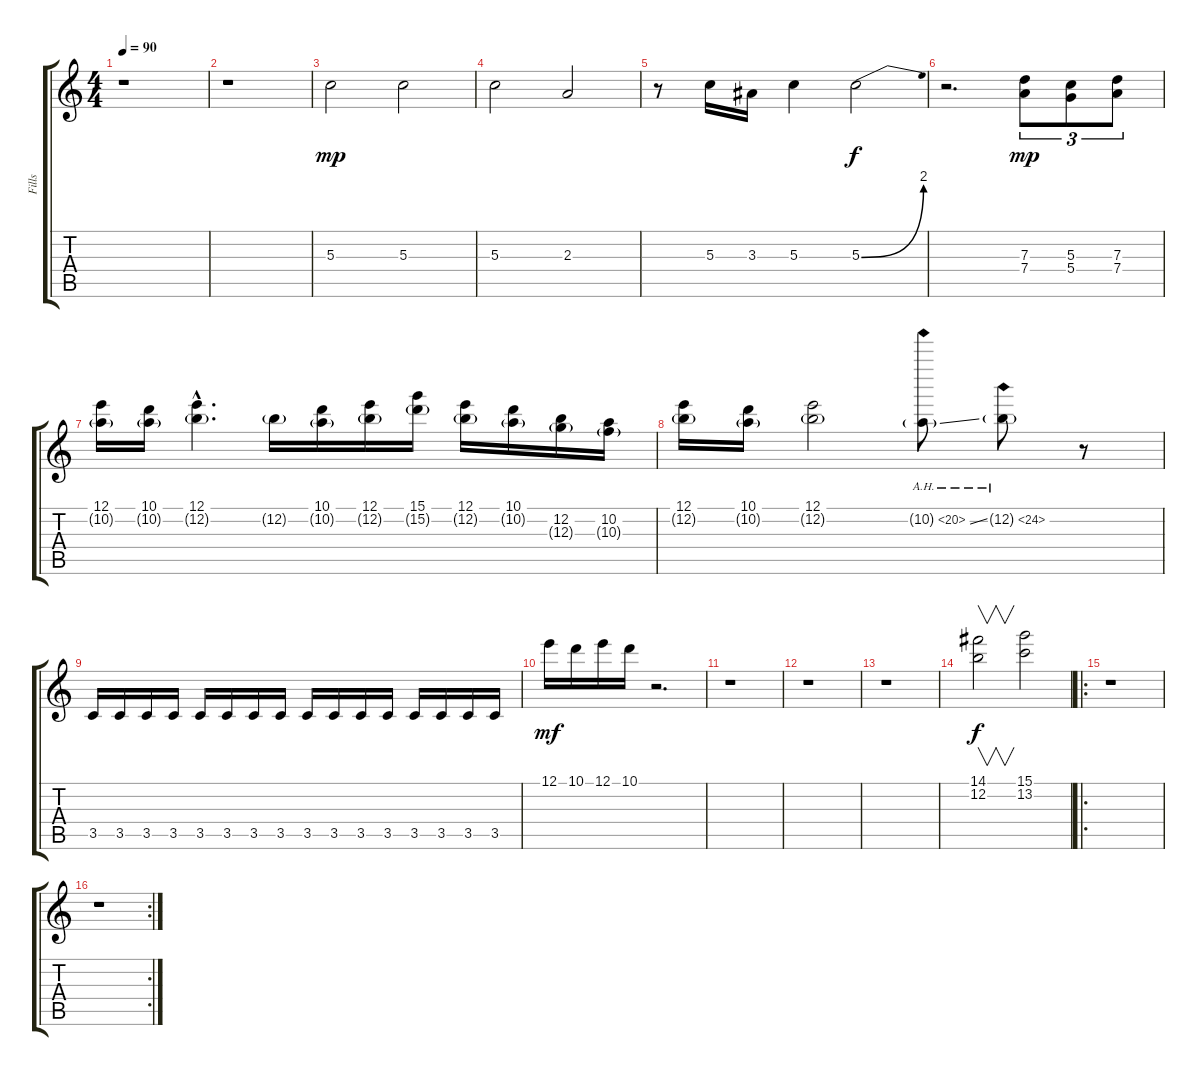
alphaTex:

\track ("Fills" "Fills") {instrument electricguitarmuted}
\staff {score tabs}
\tuning (E4 B3 G3 D3 A2 E2) {hide}
\ts (4 4)
\tempo 90
\clef g2
\ks c
r.1{dy mp instrument electricguitarmuted} |
r.1 |
5.3.2 5.3.2 |
5.3.2 2.3.2 |
r.8 5.3.16 3.3.16 5.3.4 5.3{be (bend 0 0 60 8)}.2{dy f} |
r.2{d} (7.3 7.4).8{tu (3 2) dy mp} (5.3 5.4).8{tu (3 2)} (7.3 7.4).8{tu (3 2)} |
(12.1 10.2{g}).16 (10.1 10.2{g}).16 (12.1{hac} 12.2{g hac}).4{d} 12.2{g}.16 (10.1 10.2{g}).16 (12.1 12.2{g}).16 (15.1 15.2{g}).16 (12.1 12.2{g}).16 (10.1 10.2{g}).16 (12.2 12.3{g}).16 (10.2 10.3{g}).16 |
(12.1 12.2{g}).16 (10.1 10.2{g}).16 (12.1 12.2{g}).2 10.2{ah 10 ss g}.8 12.2{ah 12 g}.8 r.8 |
3.5.16 3.5.16 3.5.16 3.5.16 3.5.16 3.5.16 3.5.16 3.5.16 3.5.16 3.5.16 3.5.16 3.5.16 3.5.16 3.5.16 3.5.16 3.5.16 |
12.1.16{dy mf} 10.1.16 12.1.16 10.1.16 r.2{d} |
r.1 |
r.1 |
r.1 |
(14.1 12.2).2{v dy f} (15.1 13.2).2 |
\ro
r.1 |
\rc 2
r.1
